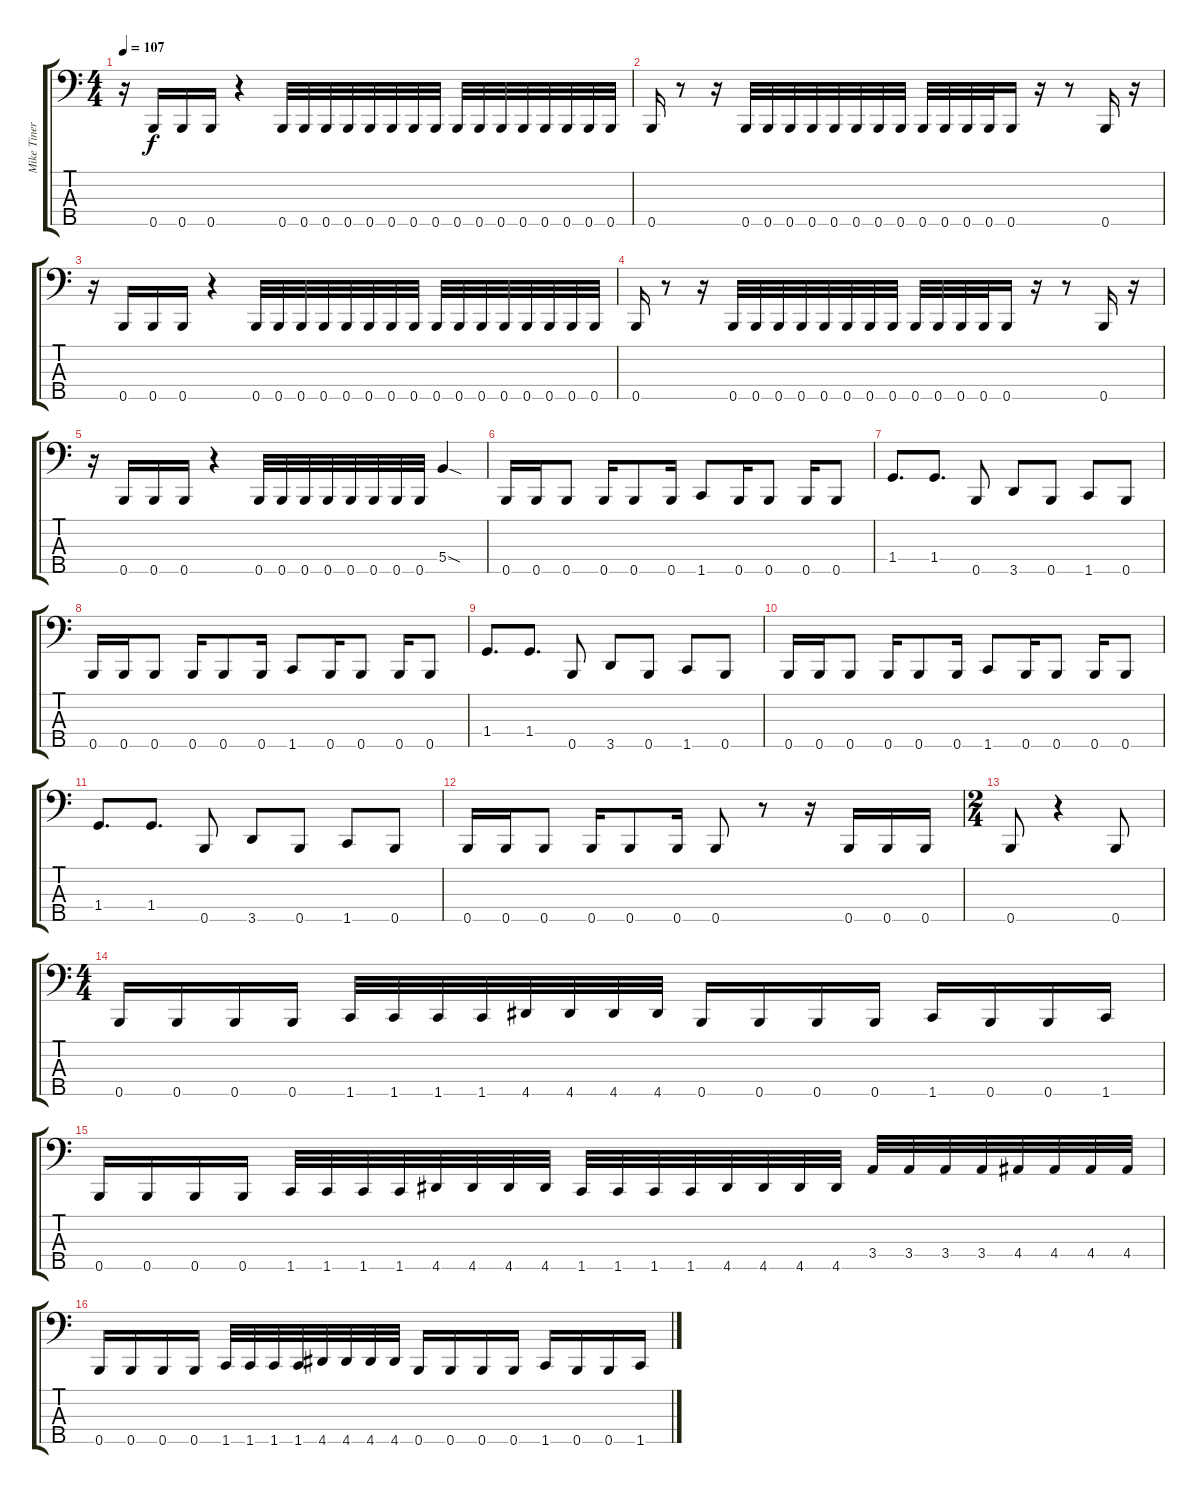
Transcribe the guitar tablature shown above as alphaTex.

\track ("Mike Tiner" "Mike Tiner") {instrument electricbasspick}
\staff {score tabs}
\tuning (A2 E2 B1 Gb1 B0) {hide}
\ts (4 4)
\tempo 107
\clef f4
\ks c
r.16{dy f} 0.5.16 0.5.16 0.5.16 r.4 0.5.32 0.5.32 0.5.32 0.5.32 0.5.32 0.5.32 0.5.32 0.5.32 0.5.32 0.5.32 0.5.32 0.5.32 0.5.32 0.5.32 0.5.32 0.5.32 |
0.5.16 r.8 r.16 0.5.32 0.5.32 0.5.32 0.5.32 0.5.32 0.5.32 0.5.32 0.5.32 0.5.32 0.5.32 0.5.32 0.5.32 0.5.16 r.16 r.8 0.5.16 r.16 |
r.16 0.5.16 0.5.16 0.5.16 r.4 0.5.32 0.5.32 0.5.32 0.5.32 0.5.32 0.5.32 0.5.32 0.5.32 0.5.32 0.5.32 0.5.32 0.5.32 0.5.32 0.5.32 0.5.32 0.5.32 |
0.5.16 r.8 r.16 0.5.32 0.5.32 0.5.32 0.5.32 0.5.32 0.5.32 0.5.32 0.5.32 0.5.32 0.5.32 0.5.32 0.5.32 0.5.16 r.16 r.8 0.5.16 r.16 |
r.16 0.5.16 0.5.16 0.5.16 r.4 0.5.32 0.5.32 0.5.32 0.5.32 0.5.32 0.5.32 0.5.32 0.5.32 5.4{sod}.4 |
0.5.16 0.5.16 0.5.8 0.5.16 0.5.8 0.5.16 1.5.8 0.5.16 0.5.8 0.5.16 0.5.8 |
1.4.8{d} 1.4.8{d} 0.5.8 3.5.8 0.5.8 1.5.8 0.5.8 |
0.5.16 0.5.16 0.5.8 0.5.16 0.5.8 0.5.16 1.5.8 0.5.16 0.5.8 0.5.16 0.5.8 |
1.4.8{d} 1.4.8{d} 0.5.8 3.5.8 0.5.8 1.5.8 0.5.8 |
0.5.16 0.5.16 0.5.8 0.5.16 0.5.8 0.5.16 1.5.8 0.5.16 0.5.8 0.5.16 0.5.8 |
1.4.8{d} 1.4.8{d} 0.5.8 3.5.8 0.5.8 1.5.8 0.5.8 |
0.5.16 0.5.16 0.5.8 0.5.16 0.5.8 0.5.16 0.5.8 r.8 r.16 0.5.16 0.5.16 0.5.16 |
\ts (2 4)
0.5.8 r.4 0.5.8 |
\ts (4 4)
0.5.16 0.5.16 0.5.16 0.5.16 1.5.32 1.5.32 1.5.32 1.5.32 4.5.32 4.5.32 4.5.32 4.5.32 0.5.16 0.5.16 0.5.16 0.5.16 1.5.16 0.5.16 0.5.16 1.5.16 |
0.5.16 0.5.16 0.5.16 0.5.16 1.5.32 1.5.32 1.5.32 1.5.32 4.5.32 4.5.32 4.5.32 4.5.32 1.5.32 1.5.32 1.5.32 1.5.32 4.5.32 4.5.32 4.5.32 4.5.32 3.4.32 3.4.32 3.4.32 3.4.32 4.4.32 4.4.32 4.4.32 4.4.32 |
0.5.16 0.5.16 0.5.16 0.5.16 1.5.32 1.5.32 1.5.32 1.5.32 4.5.32 4.5.32 4.5.32 4.5.32 0.5.16 0.5.16 0.5.16 0.5.16 1.5.16 0.5.16 0.5.16 1.5.16
